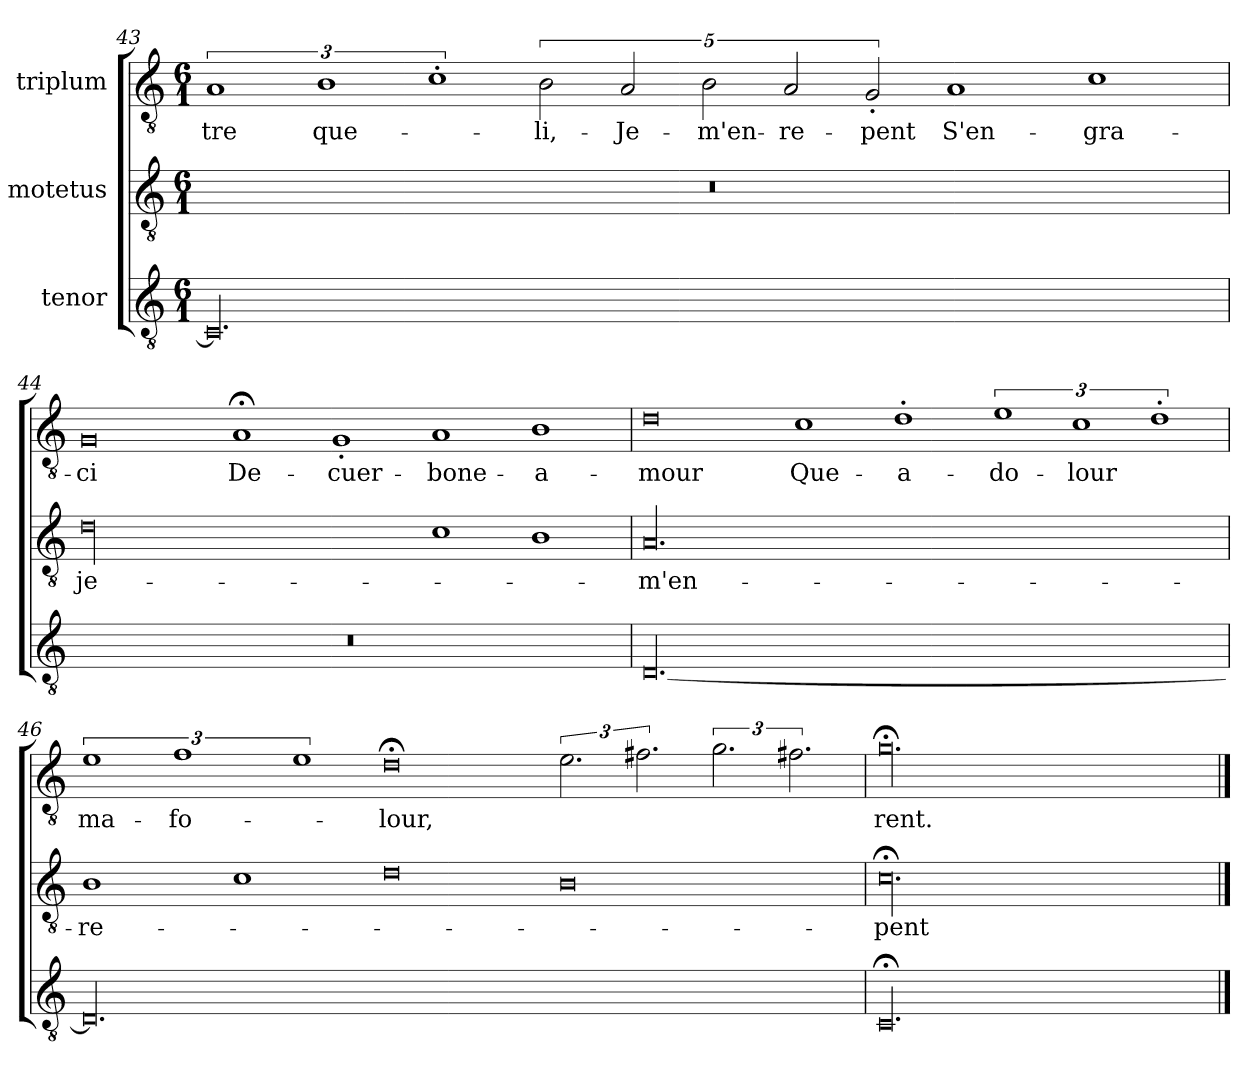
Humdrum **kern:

**kern	**kern	**text	**kern	**text
*part3	*part2	*part2	*part1	*part1
*staff3	*staff2	*staff2	*staff1	*staff1
*I"tenor	*I"motetus	*	*I"triplum	*
*clefGv2	*clefGv2	*	*clefGv2	*
*k[]	*k[]	*	*k[]	*
*C:	*C:	*	*C:	*
*M6/1	*M6/1	*	*M6/1	*
=43	=43	=43	=43	=43
00.C/]	00.r	.	3%2A/	-tre
.	.	.	3%2B\	que-
.	.	.	3%2c'\	.
.	.	.	5%2B\	li,-
.	.	.	5%2A/	Je-
.	.	.	5%2B\	m'en-
.	.	.	5%2A/	re-
.	.	.	5%2G'/	-pent
.	.	.	1A/	S'en-
.	.	.	1c\	gra-
=44	=44	=44	=44	=44
00.r	00d\	je-	0G/	-ci
.	.	.	1A;</	De-
.	.	.	1G'/	cuer-
.	1c\	.	1A/	bone-
.	1B\	.	1B\	a-
!!LO:PB:g=z
=45	=45	=45	=45	=45
[00.D/	00.A/	m'en-	0d\	-mour
.	.	.	1c\	Que-
.	.	.	1d'\	a-
.	.	.	3%2e\	do-
.	.	.	3%2c\	-lour
.	.	.	3%2d'\	.
=46	=46	=46	=46	=46
00.D/]	1B\	re-	3%2e\	ma-
.	.	.	3%2f\	fo-
.	1c\	.	.	.
.	.	.	3%2e\	.
.	0d\	.	0d;<\	-lour,
.	0B\	.	3.e\	.
.	.	.	3.f#X\	.
.	.	.	3.g\	.
.	.	.	3.f#X\	.
=47	=47	=47	=47	=47
00.C;</	00.c;<\	-pent	00.g;<\	rent.-
==	==	==	==	==
*-	*-	*-	*-	*-
